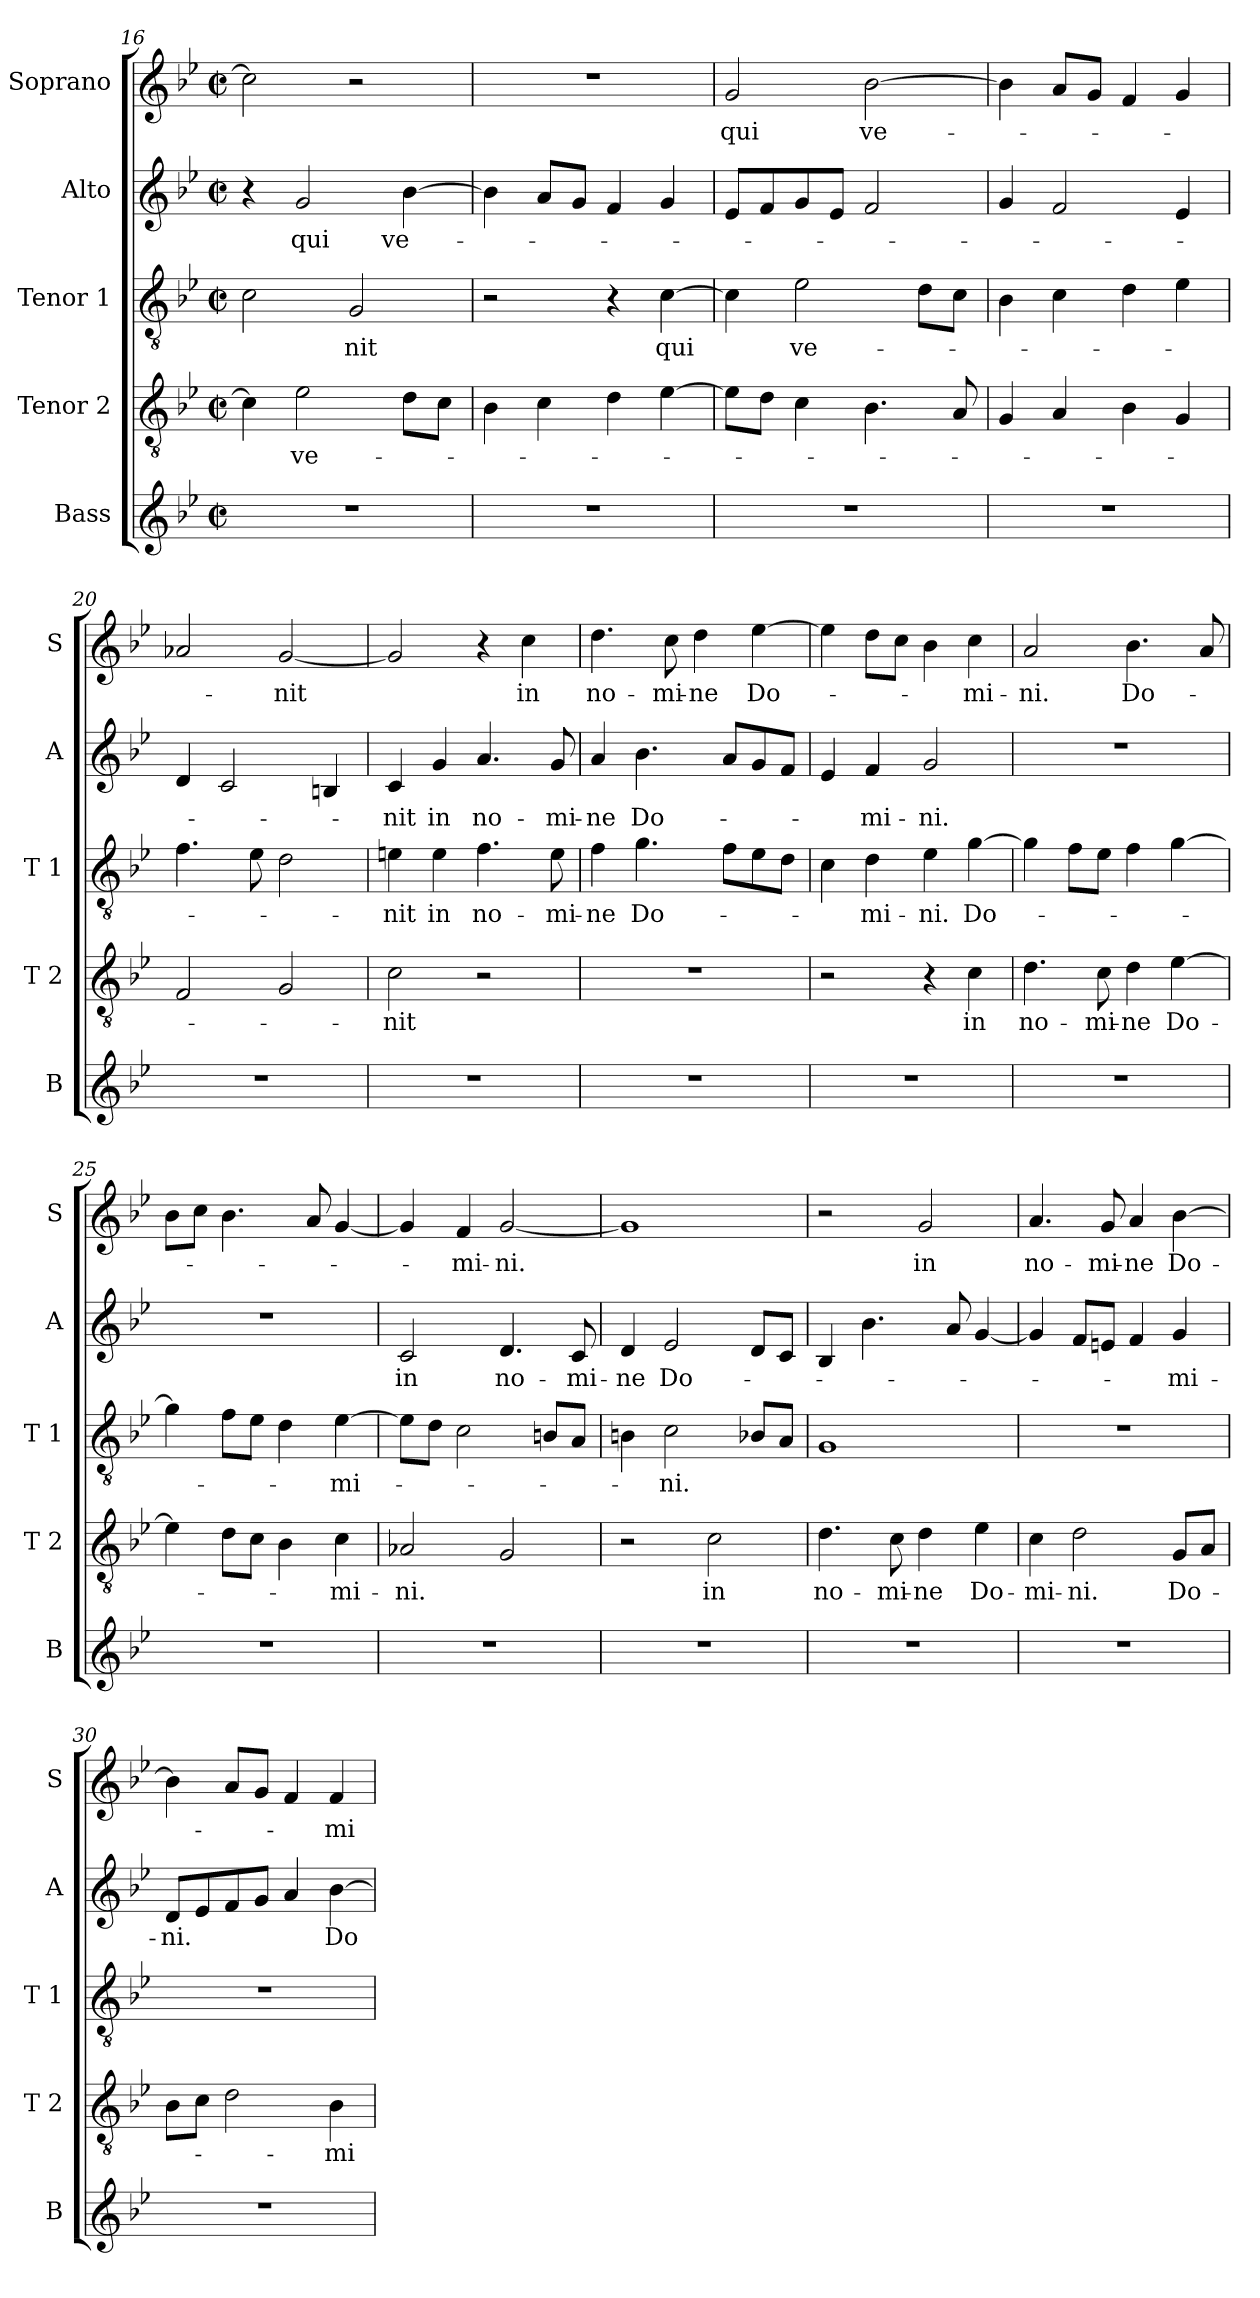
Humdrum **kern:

**kern	**kern	**text	**kern	**text	**kern	**text	**kern	**text
*part5	*part4	*part4	*part3	*part3	*part2	*part2	*part1	*part1
*staff5	*staff4	*staff4	*staff3	*staff3	*staff2	*staff2	*staff1	*staff1
*I"Bass	*I"Tenor 2	*	*I"Tenor 1	*	*I"Alto	*	*I"Soprano	*
*I'B	*I'T 2	*	*I'T 1	*	*I'A	*	*I'S	*
!!LO:LB:g=z
*clefG2	*clefGv2	*	*clefGv2	*	*clefG2	*	*clefG2	*
*k[b-e-]	*k[b-e-]	*	*k[b-e-]	*	*k[b-e-]	*	*k[b-e-]	*
*g:	*g:	*	*g:	*	*g:	*	*g:	*
*M2/2	*M2/2	*	*M2/2	*	*M2/2	*	*M2/2	*
*met(c|)	*met(c|)	*	*met(c|)	*	*met(c|)	*	*met(c|)	*
=16	=16	=16	=16	=16	=16	=16	=16	=16
1r	4c\]	.	2c\	.	4r	.	2cc\]	.
.	2e-\	ve-	.	.	2g/	qui	.	.
.	.	.	2G/	-nit	.	.	2r	.
.	8d\L	.	.	.	[4b-\	ve-	.	.
.	8c\J	.	.	.	.	.	.	.
=17	=17	=17	=17	=17	=17	=17	=17	=17
1r	4B-\	.	2r	.	4b-\]	.	1r	.
.	4c\	.	.	.	8a/L	.	.	.
.	.	.	.	.	8g/J	.	.	.
.	4d\	.	4r	.	4f/	.	.	.
.	[4e-\	.	[4c\	qui	4g/	.	.	.
=18	=18	=18	=18	=18	=18	=18	=18	=18
1r	8e-\L]	.	4c\]	.	8e-/L	.	2g/	qui
.	8d\J	.	.	.	8f/	.	.	.
.	4c\	.	2e-\	ve-	8g/	.	.	.
.	.	.	.	.	8e-/J	.	.	.
.	4.B-\	.	.	.	2f/	.	[2b-\	ve-
.	.	.	8d\L	.	.	.	.	.
.	8A/	.	8c\J	.	.	.	.	.
=19	=19	=19	=19	=19	=19	=19	=19	=19
1r	4G/	.	4B-\	.	4g/	.	4b-\]	.
.	4A/	.	4c\	.	2f/	.	8a/L	.
.	.	.	.	.	.	.	8g/J	.
.	4B-\	.	4d\	.	.	.	4f/	.
.	4G/	.	4e-\	.	4e-/	.	4g/	.
=20	=20	=20	=20	=20	=20	=20	=20	=20
1r	2F/	.	4.f\	.	4d/	.	2a-X/	.
.	.	.	.	.	2c/	.	.	.
.	.	.	8e-\	.	.	.	.	.
.	2G/	.	2d\	.	.	.	[2g/	-nit
.	.	.	.	.	4Bn/	.	.	.
!!LO:PB:g=z
=21	=21	=21	=21	=21	=21	=21	=21	=21
1r	2c\	-nit	4en\	nit	4c/	-nit	2g/]	.
.	.	.	4e\	in	4g/	in	.	.
.	2r	.	4.f\	no-	4.a/	no-	4r	.
.	.	.	.	.	.	.	4cc\	in
.	.	.	8e\	-mi-	8g/	-mi-	.	.
=22	=22	=22	=22	=22	=22	=22	=22	=22
1r	1r	.	4f\	-ne	4a/	-ne	4.dd\	no-
.	.	.	4.g\	Do-	4.b-\	Do-	.	.
.	.	.	.	.	.	.	8cc\	-mi-
.	.	.	.	.	.	.	4dd\	-ne
.	.	.	8f\L	.	8a/L	.	.	.
.	.	.	8e-\	.	8g/	.	[4ee-\	Do-
.	.	.	8d\J	.	8f/J	.	.	.
=23	=23	=23	=23	=23	=23	=23	=23	=23
1r	2r	.	4c\	.	4e-/	.	4ee-\]	.
.	.	.	4d\	-mi-	4f/	-mi-	8dd\L	.
.	.	.	.	.	.	.	8cc\J	.
.	4r	.	4e-\	-ni.	2g/	-ni.	4b-\	.
.	4c\	in	[4g\	Do-	.	.	4cc\	-mi-
=24	=24	=24	=24	=24	=24	=24	=24	=24
1r	4.d\	no-	4g\]	.	1r	.	2a/	-ni.
.	.	.	8f\L	.	.	.	.	.
.	8c\	-mi-	8e-\J	.	.	.	.	.
.	4d\	-ne	4f\	.	.	.	4.b-\	Do-
.	[4e-\	Do-	[4g\	.	.	.	.	.
.	.	.	.	.	.	.	8a/	.
=25	=25	=25	=25	=25	=25	=25	=25	=25
1r	4e-\]	.	4g\]	.	1r	.	8b-\L	.
.	.	.	.	.	.	.	8cc\J	.
.	8d\L	.	8f\L	.	.	.	4.b-\	.
.	8c\J	.	8e-\J	.	.	.	.	.
.	4B-\	.	4d\	.	.	.	.	.
.	.	.	.	.	.	.	8a/	.
.	4c\	-mi-	[4e-\	-mi-	.	.	[4g/	.
!!LO:LB:g=z
=26	=26	=26	=26	=26	=26	=26	=26	=26
1r	2A-X/	-ni.	8e-\L]	.	2c/	in	4g/]	.
.	.	.	8d\J	.	.	.	.	.
.	.	.	2c\	.	.	.	4f/	-mi-
.	2G/	.	.	.	4.d/	no-	[2g/	-ni.
.	.	.	8Bn/L	.	.	.	.	.
.	.	.	8A/J	.	8c/	-mi-	.	.
=27	=27	=27	=27	=27	=27	=27	=27	=27
1r	2r	.	4Bn\	.	4d/	-ne	1g]	.
.	.	.	2c\	-ni.	2e-/	Do-	.	.
.	2c\	in	.	.	.	.	.	.
.	.	.	8B-X/L	.	8d/L	.	.	.
.	.	.	8A/J	.	8c/J	.	.	.
=28	=28	=28	=28	=28	=28	=28	=28	=28
1r	4.d\	no-	1G	.	4B-/	.	2r	.
.	.	.	.	.	4.b-\	.	.	.
.	8c\	-mi-	.	.	.	.	.	.
.	4d\	-ne	.	.	.	.	2g/	in
.	.	.	.	.	8a/	.	.	.
.	4e-\	Do-	.	.	[4g/	.	.	.
=29	=29	=29	=29	=29	=29	=29	=29	=29
1r	4c\	-mi-	1r	.	4g/]	.	4.a/	no-
.	2d\	-ni.	.	.	8f/L	.	.	.
.	.	.	.	.	8en/J	.	8g/	-mi-
.	.	.	.	.	4f/	.	4a/	-ne
.	8G/L	Do-	.	.	4g/	-mi-	[4b-\	Do-
.	8A/J	.	.	.	.	.	.	.
=30	=30	=30	=30	=30	=30	=30	=30	=30
1r	8B-\L	.	1r	.	8d/L	-ni.	4b-\]	.
.	8c\J	.	.	.	8e-/	.	.	.
.	2d\	.	.	.	8f/	.	8a/L	.
.	.	.	.	.	8g/J	.	8g/J	.
.	.	.	.	.	4a/	.	4f/	.
.	4B-\	-mi-	.	.	[4b-\	Do-	4f/	-mi-
=	=	=	=	=	=	=	=	=
*-	*-	*-	*-	*-	*-	*-	*-	*-
